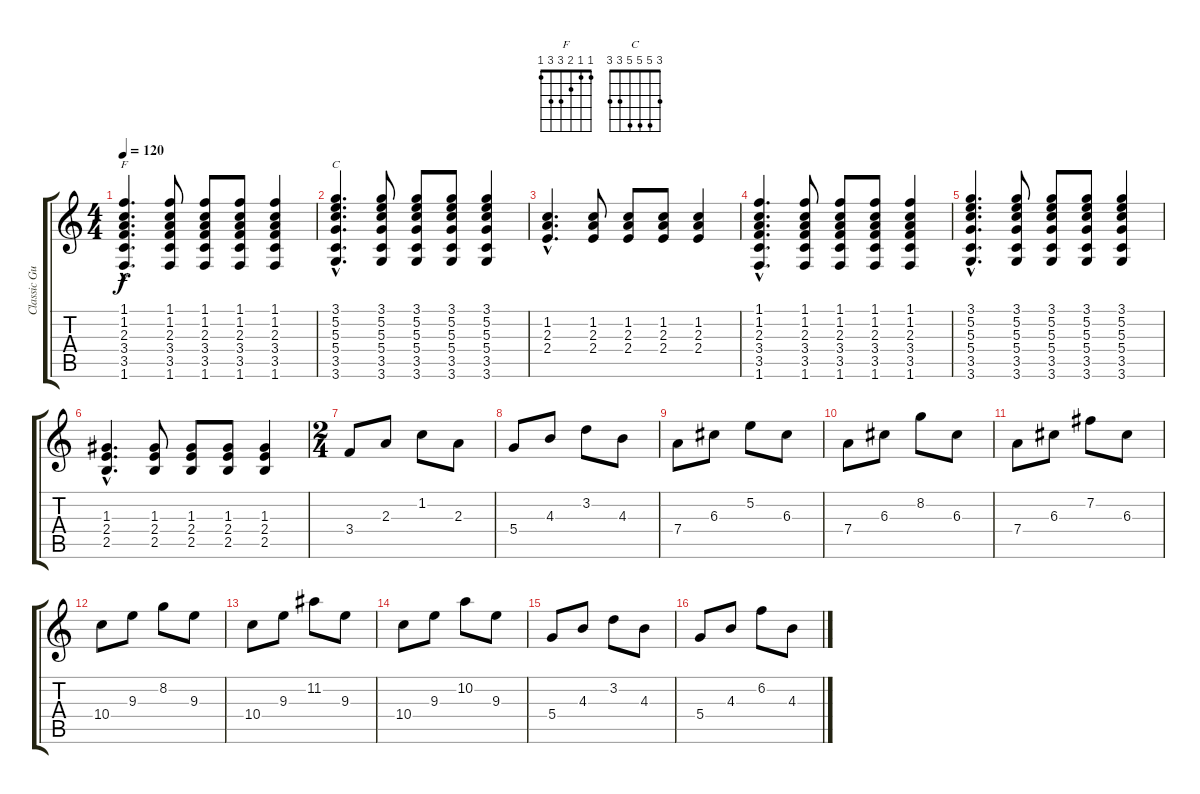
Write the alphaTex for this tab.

\track ("Classic Guitar" "Classic Gu") {instrument acousticguitarnylon}
\staff {score tabs}
\tuning (E4 B3 G3 D3 A2 E2) {hide}
\chord ("F" 1 1 2 3 3 1)
\chord ("C" 3 5 5 5 3 3)
\ts (4 4)
\tempo 120
\clef g2
\ks c
(1.1{hac} 1.2{hac} 2.3{hac} 3.4{hac} 3.5{hac} 1.6{hac}).4{d ch "F" dy f} (1.1 1.2 2.3 3.4 3.5 1.6).8 (1.1 1.2 2.3 3.4 3.5 1.6).8 (1.1 1.2 2.3 3.4 3.5 1.6).8 (1.1 1.2 2.3 3.4 3.5 1.6).4 |
(3.1{hac} 5.2{hac} 5.3{hac} 5.4{hac} 3.5{hac} 3.6{hac}).4{d ch "C"} (3.1 5.2 5.3 5.4 3.5 3.6).8 (3.1 5.2 5.3 5.4 3.5 3.6).8 (3.1 5.2 5.3 5.4 3.5 3.6).8 (3.1 5.2 5.3 5.4 3.5 3.6).4 |
(1.2{hac} 2.3{hac} 2.4{hac}).4{d} (1.2 2.3 2.4).8 (1.2 2.3 2.4).8 (1.2 2.3 2.4).8 (1.2 2.3 2.4).4 |
(1.1{hac} 1.2{hac} 2.3{hac} 3.4{hac} 3.5{hac} 1.6{hac}).4{d} (1.1 1.2 2.3 3.4 3.5 1.6).8 (1.1 1.2 2.3 3.4 3.5 1.6).8 (1.1 1.2 2.3 3.4 3.5 1.6).8 (1.1 1.2 2.3 3.4 3.5 1.6).4 |
(3.1{hac} 5.2{hac} 5.3{hac} 5.4{hac} 3.5{hac} 3.6{hac}).4{d} (3.1 5.2 5.3 5.4 3.5 3.6).8 (3.1 5.2 5.3 5.4 3.5 3.6).8 (3.1 5.2 5.3 5.4 3.5 3.6).8 (3.1 5.2 5.3 5.4 3.5 3.6).4 |
(1.3{hac} 2.4{hac} 2.5{hac}).4{d} (1.3 2.4 2.5).8 (1.3 2.4 2.5).8 (1.3 2.4 2.5).8 (1.3 2.4 2.5).4 |
\ts (2 4)
3.4.8 2.3.8 1.2.8 2.3.8 |
5.4.8 4.3.8 3.2.8 4.3.8 |
7.4.8 6.3.8 5.2.8 6.3.8 |
7.4.8 6.3.8 8.2.8 6.3.8 |
7.4.8 6.3.8 7.2.8 6.3.8 |
10.4.8 9.3.8 8.2.8 9.3.8 |
10.4.8 9.3.8 11.2.8 9.3.8 |
10.4.8 9.3.8 10.2.8 9.3.8 |
5.4.8 4.3.8 3.2.8 4.3.8 |
5.4.8 4.3.8 6.2.8 4.3.8
